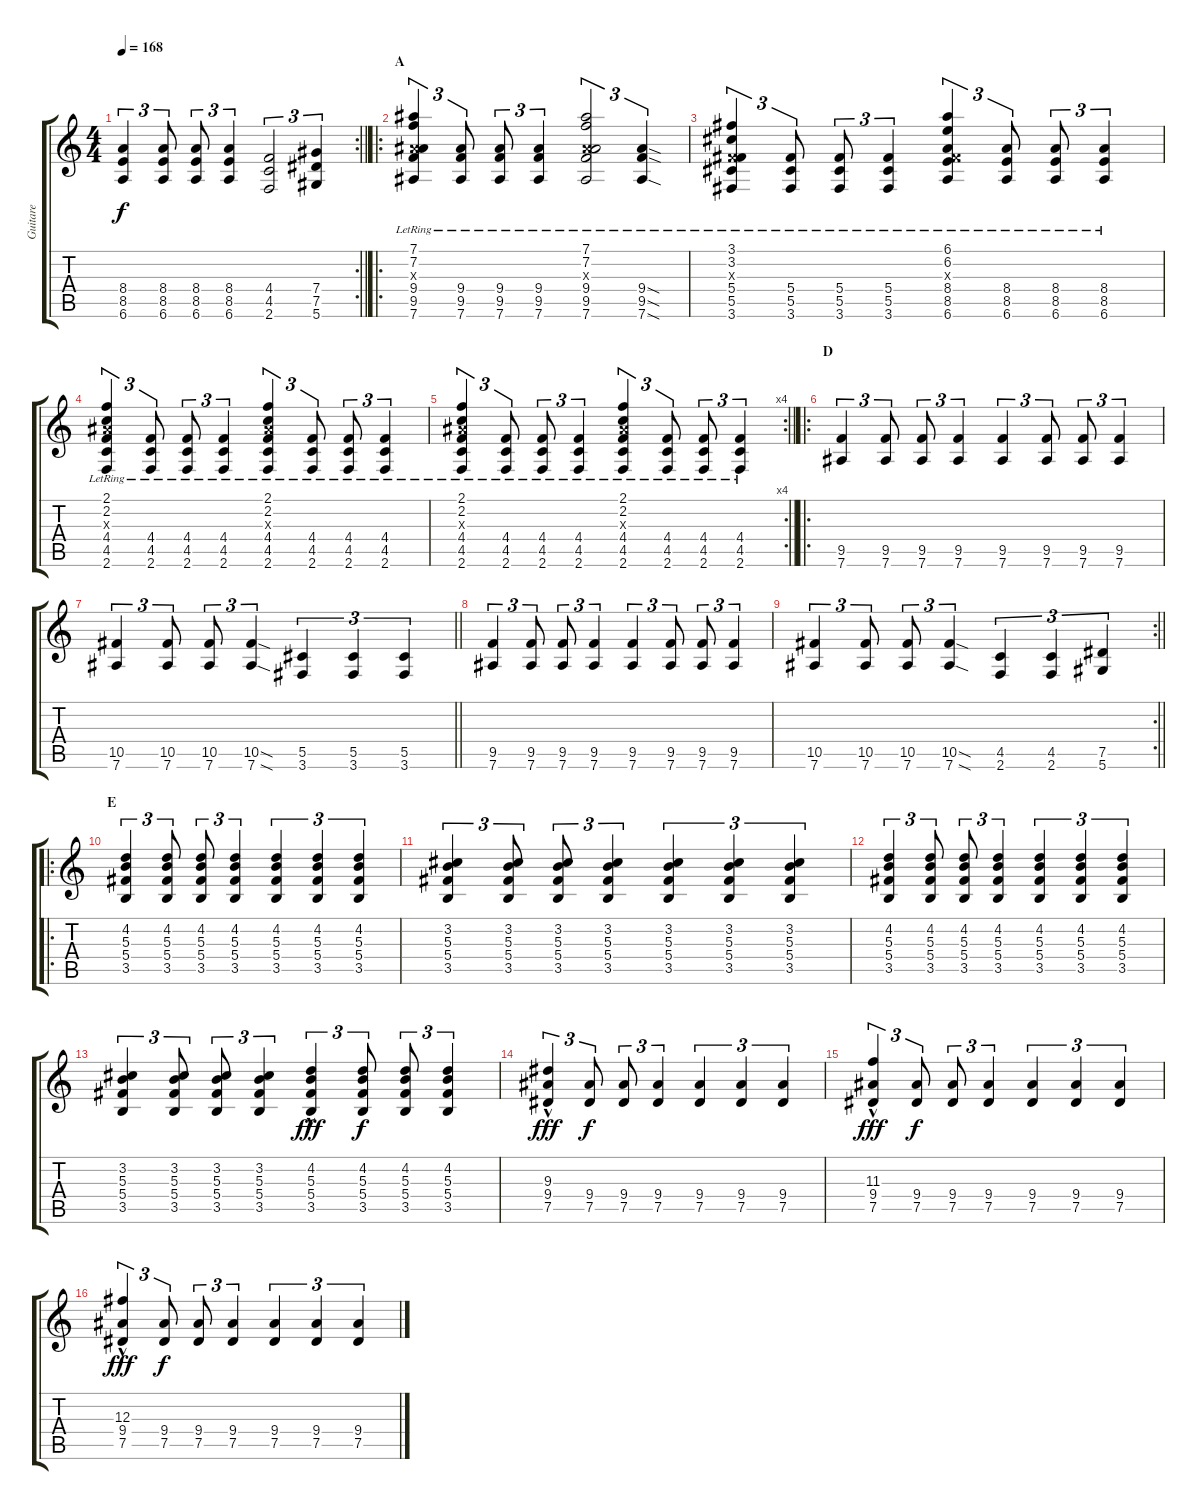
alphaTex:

\track ("Guitare" "Guitare") {instrument distortionguitar}
\staff {score tabs}
\tuning (Eb4 Bb3 Gb3 Db3 Ab2 Eb2) {hide}
\rc 2
\ts (4 4)
\tempo 168
\clef g2
\barLineRight lightlight
\ks c
(8.4 8.5 6.6).4{tu (3 2) dy f} (8.4 8.5 6.6).8{tu (3 2)} (8.4 8.5 6.6).8{tu (3 2)} (8.4 8.5 6.6).4{tu (3 2)} (4.4 4.5 2.6).2{tu (3 2)} (7.4 7.5 5.6).4{tu (3 2)} |
\ro
\section ("" "A")
(7.1{lr} 7.2{lr} 4.3{x} 9.4{lr} 9.5{lr} 7.6{lr}).4{tu (3 2)} (9.4{lr} 9.5{lr} 7.6{lr}).8{tu (3 2)} (9.4{lr} 9.5{lr} 7.6{lr}).8{tu (3 2)} (9.4{lr} 9.5{lr} 7.6{lr}).4{tu (3 2)} (7.1{lr} 7.2{lr} 4.3{x} 9.4{lr} 9.5{lr} 7.6{lr}).2{tu (3 2)} (9.4{sod lr} 9.5{sod lr} 7.6{sod lr}).4{tu (3 2)} |
(3.1{lr} 3.2{lr} 0.3{x} 5.4{lr} 5.5{lr} 3.6{lr}).4{tu (3 2)} (5.4{lr} 5.5{lr} 3.6{lr}).8{tu (3 2)} (5.4{lr} 5.5{lr} 3.6{lr}).8{tu (3 2)} (5.4{lr} 5.5{lr} 3.6{lr}).4{tu (3 2)} (6.1{lr} 6.2{lr} 0.3{x} 8.4{lr} 8.5{lr} 6.6{lr}).4{tu (3 2)} (8.4{lr} 8.5{lr} 6.6{lr}).8{tu (3 2)} (8.4{lr} 8.5{lr} 6.6{lr}).8{tu (3 2)} (8.4{lr} 8.5{lr} 6.6{lr}).4{tu (3 2)} |
(2.1{lr} 2.2{lr} 4.3{x} 4.4{lr} 4.5{lr} 2.6{lr}).4{tu (3 2)} (4.4{lr} 4.5{lr} 2.6{lr}).8{tu (3 2)} (4.4{lr} 4.5{lr} 2.6{lr}).8{tu (3 2)} (4.4{lr} 4.5{lr} 2.6{lr}).4{tu (3 2)} (2.1{lr} 2.2{lr} 4.3{x} 4.4{lr} 4.5{lr} 2.6{lr}).4{tu (3 2)} (4.4{lr} 4.5{lr} 2.6{lr}).8{tu (3 2)} (4.4{lr} 4.5{lr} 2.6{lr}).8{tu (3 2)} (4.4{lr} 4.5{lr} 2.6{lr}).4{tu (3 2)} |
\rc 4
\barLineRight lightlight
(2.1{lr} 2.2{lr} 4.3{x} 4.4{lr} 4.5{lr} 2.6{lr}).4{tu (3 2)} (4.4{lr} 4.5{lr} 2.6{lr}).8{tu (3 2)} (4.4{lr} 4.5{lr} 2.6{lr}).8{tu (3 2)} (4.4{lr} 4.5{lr} 2.6{lr}).4{tu (3 2)} (2.1{lr} 2.2{lr} 4.3{x} 4.4{lr} 4.5{lr} 2.6{lr}).4{tu (3 2)} (4.4{lr} 4.5{lr} 2.6{lr}).8{tu (3 2)} (4.4{lr} 4.5{lr} 2.6{lr}).8{tu (3 2)} (4.4{lr} 4.5{lr} 2.6{lr}).4{tu (3 2)} |
\ro
\section ("" "D")
(9.5 7.6).4{tu (3 2)} (9.5 7.6).8{tu (3 2)} (9.5 7.6).8{tu (3 2)} (9.5 7.6).4{tu (3 2)} (9.5 7.6).4{tu (3 2)} (9.5 7.6).8{tu (3 2)} (9.5 7.6).8{tu (3 2)} (9.5 7.6).4{tu (3 2)} |
\barLineRight lightlight
(10.5 7.6).4{tu (3 2)} (10.5 7.6).8{tu (3 2)} (10.5 7.6).8{tu (3 2)} (10.5{sod} 7.6{sod}).4{tu (3 2)} (5.5 3.6).4{tu (3 2)} (5.5 3.6).4{tu (3 2)} (5.5 3.6).4{tu (3 2)} |
(9.5 7.6).4{tu (3 2)} (9.5 7.6).8{tu (3 2)} (9.5 7.6).8{tu (3 2)} (9.5 7.6).4{tu (3 2)} (9.5 7.6).4{tu (3 2)} (9.5 7.6).8{tu (3 2)} (9.5 7.6).8{tu (3 2)} (9.5 7.6).4{tu (3 2)} |
\rc 2
\barLineRight lightlight
(10.5 7.6).4{tu (3 2)} (10.5 7.6).8{tu (3 2)} (10.5 7.6).8{tu (3 2)} (10.5{sod} 7.6{sod}).4{tu (3 2)} (4.5 2.6).4{tu (3 2)} (4.5 2.6).4{tu (3 2)} (7.5 5.6).4{tu (3 2)} |
\ro
\section ("" "E")
(4.2 5.3 5.4 3.5).4{tu (3 2)} (4.2 5.3 5.4 3.5).8{tu (3 2)} (4.2 5.3 5.4 3.5).8{tu (3 2)} (4.2 5.3 5.4 3.5).4{tu (3 2)} (4.2 5.3 5.4 3.5).4{tu (3 2)} (4.2 5.3 5.4 3.5).4{tu (3 2)} (4.2 5.3 5.4 3.5).4{tu (3 2)} |
(3.2 5.3 5.4 3.5).4{tu (3 2)} (3.2 5.3 5.4 3.5).8{tu (3 2)} (3.2 5.3 5.4 3.5).8{tu (3 2)} (3.2 5.3 5.4 3.5).4{tu (3 2)} (3.2 5.3 5.4 3.5).4{tu (3 2)} (3.2 5.3 5.4 3.5).4{tu (3 2)} (3.2 5.3 5.4 3.5).4{tu (3 2)} |
(4.2 5.3 5.4 3.5).4{tu (3 2)} (4.2 5.3 5.4 3.5).8{tu (3 2)} (4.2 5.3 5.4 3.5).8{tu (3 2)} (4.2 5.3 5.4 3.5).4{tu (3 2)} (4.2 5.3 5.4 3.5).4{tu (3 2)} (4.2 5.3 5.4 3.5).4{tu (3 2)} (4.2 5.3 5.4 3.5).4{tu (3 2)} |
(3.2 5.3 5.4 3.5).4{tu (3 2)} (3.2 5.3 5.4 3.5).8{tu (3 2)} (3.2 5.3 5.4 3.5).8{tu (3 2)} (3.2 5.3 5.4 3.5).4{tu (3 2)} (4.2{hac} 5.3 5.4 3.5).4{tu (3 2) dy fff} (4.2 5.3 5.4 3.5).8{tu (3 2) dy f} (4.2 5.3 5.4 3.5).8{tu (3 2)} (4.2 5.3 5.4 3.5).4{tu (3 2)} |
(9.3{hac} 9.4 7.5).4{tu (3 2) dy fff} (9.4 7.5).8{tu (3 2) dy f} (9.4 7.5).8{tu (3 2)} (9.4 7.5).4{tu (3 2)} (9.4 7.5).4{tu (3 2)} (9.4 7.5).4{tu (3 2)} (9.4 7.5).4{tu (3 2)} |
(11.3{hac} 9.4 7.5).4{tu (3 2) dy fff} (9.4 7.5).8{tu (3 2) dy f} (9.4 7.5).8{tu (3 2)} (9.4 7.5).4{tu (3 2)} (9.4 7.5).4{tu (3 2)} (9.4 7.5).4{tu (3 2)} (9.4 7.5).4{tu (3 2)} |
(12.3{hac} 9.4 7.5).4{tu (3 2) dy fff} (9.4 7.5).8{tu (3 2) dy f} (9.4 7.5).8{tu (3 2)} (9.4 7.5).4{tu (3 2)} (9.4 7.5).4{tu (3 2)} (9.4 7.5).4{tu (3 2)} (9.4 7.5).4{tu (3 2)}
